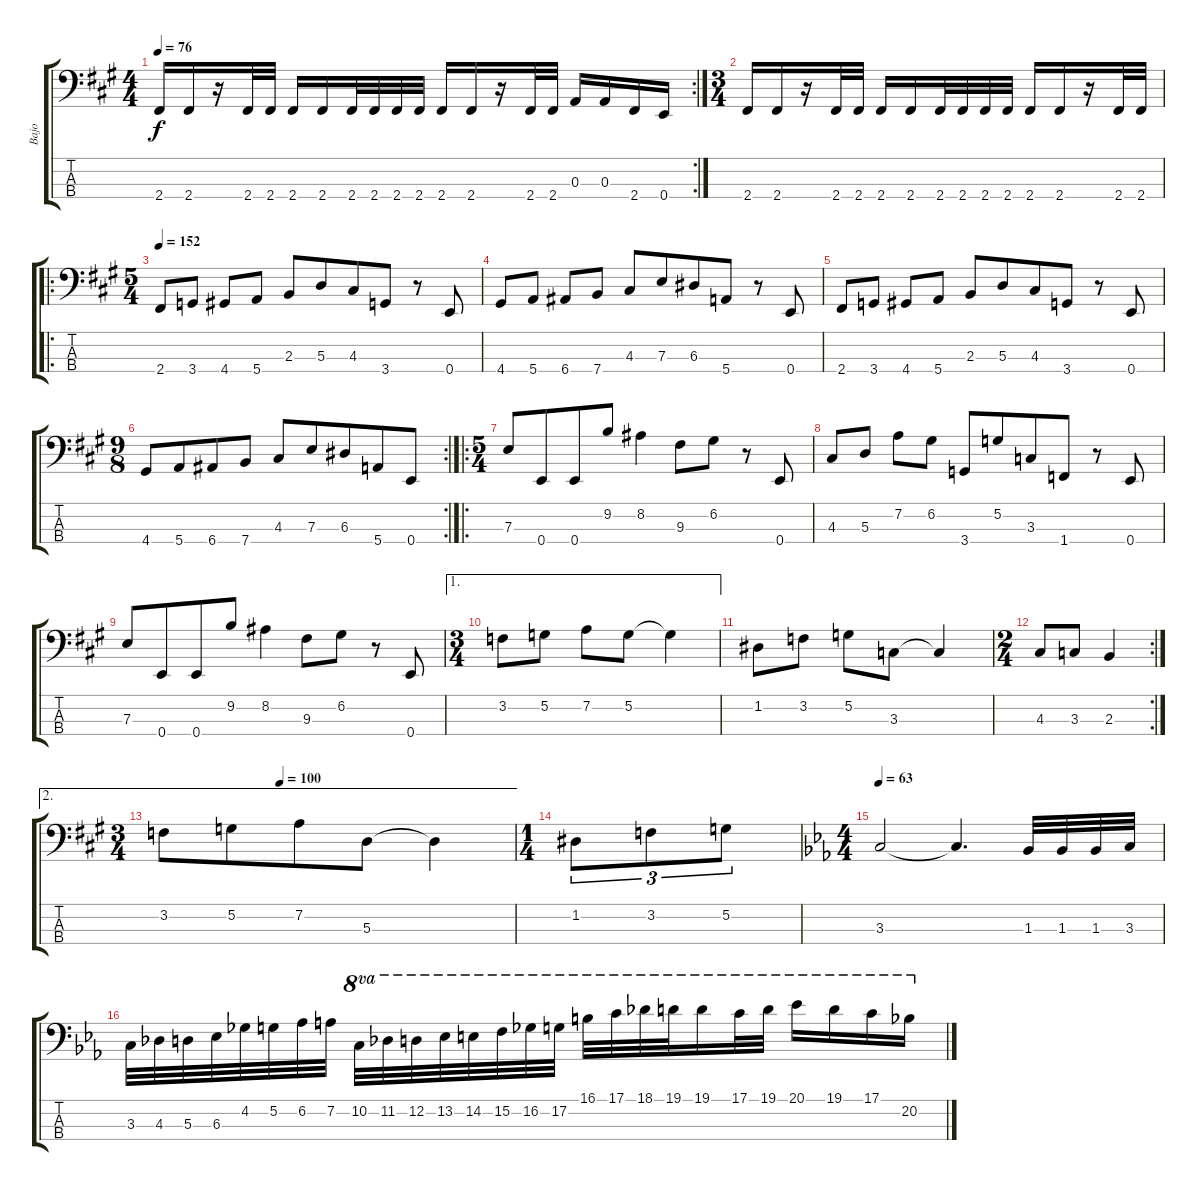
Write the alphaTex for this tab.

\track ("Bajo" "Bajo") {instrument electricbassfinger}
\staff {score tabs}
\tuning (G2 D2 A1 E1) {hide}
\rc 2
\ts (4 4)
\tempo 76
\clef f4
\ks a
2.4.16{dy f} 2.4.16 r.16 2.4.32 2.4.32 2.4.16 2.4.16{beam merge} 2.4.32 2.4.32 2.4.32 2.4.32 2.4.16 2.4.16 r.16 2.4.32 2.4.32 0.3.16 0.3.16 2.4.16 0.4.16 |
\ts (3 4)
2.4.16 2.4.16 r.16 2.4.32 2.4.32 2.4.16 2.4.16{beam merge} 2.4.32 2.4.32 2.4.32 2.4.32 2.4.16 2.4.16 r.16 2.4.32 2.4.32 |
\ro
\ts (5 4)
\tempo 152
2.4.8 3.4.8 4.4.8 5.4.8{beam split} 2.3.8 5.3.8{beam merge} 4.3.8 3.4.8 r.8 0.4.8 |
4.4.8 5.4.8 6.4.8 7.4.8{beam split} 4.3.8 7.3.8{beam merge} 6.3.8 5.4.8 r.8 0.4.8 |
2.4.8 3.4.8 4.4.8 5.4.8{beam split} 2.3.8 5.3.8{beam merge} 4.3.8 3.4.8 r.8 0.4.8 |
\rc 2
\ts (9 8)
4.4.8 5.4.8 6.4.8{beam merge} 7.4.8{beam split} 4.3.8 7.3.8{beam merge} 6.3.8 5.4.8 0.4.8 |
\ro
\ts (5 4)
7.3.8 0.4.8{beam merge} 0.4.8 9.2.8 8.2.4 9.3.8 6.2.8 r.8 0.4.8 |
4.3.8 5.3.8 7.2.8 6.2.8{beam split} 3.4.8 5.2.8{beam merge} 3.3.8 1.4.8 r.8 0.4.8 |
7.3.8 0.4.8{beam merge} 0.4.8 9.2.8 8.2.4 9.3.8 6.2.8 r.8 0.4.8 |
\ae 1
\ts (3 4)
3.2.8 5.2.8 7.2.8 5.2.8 5.2{t}.4 |
1.2.8 3.2.8{beam split} 5.2.8 3.3.8 3.3{t}.4 |
\rc 2
\ts (2 4)
4.3.8 3.3.8 2.3.4 |
\ae 2
\ts (3 4)
\tempo (100 0.3333333333333333)
3.2.8 5.2.8{beam merge} 7.2.8 5.3.8 5.3{t}.4 |
\ts (1 4)
1.2.8{tu (3 2)} 3.2.8{tu (3 2)} 5.2.8{tu (3 2)} |
\ts (4 4)
\tempo 63
\ks eb
3.3.2 3.3{t}.4{d} 1.3.32 1.3.32 1.3.32 3.3.32 |
3.3.32 4.3.32 5.3.32 6.3.32 4.2.32 5.2.32 6.2.32 7.2.32 10.2.32{ot 8va} 11.2.32{ot 8va} 12.2.32{ot 8va} 13.2.32{ot 8va} 14.2.32{ot 8va} 15.2.32{ot 8va} 16.2.32{ot 8va} 17.2.32{ot 8va} 16.1.32{ot 8va} 17.1.32{ot 8va} 18.1.32{ot 8va} 19.1.32{ot 8va} 19.1.16{ot 8va} 17.1.32{ot 8va} 19.1.32{ot 8va} 20.1.16{ot 8va} 19.1.16{ot 8va} 17.1.16{ot 8va} 20.2.16{ot 8va}
